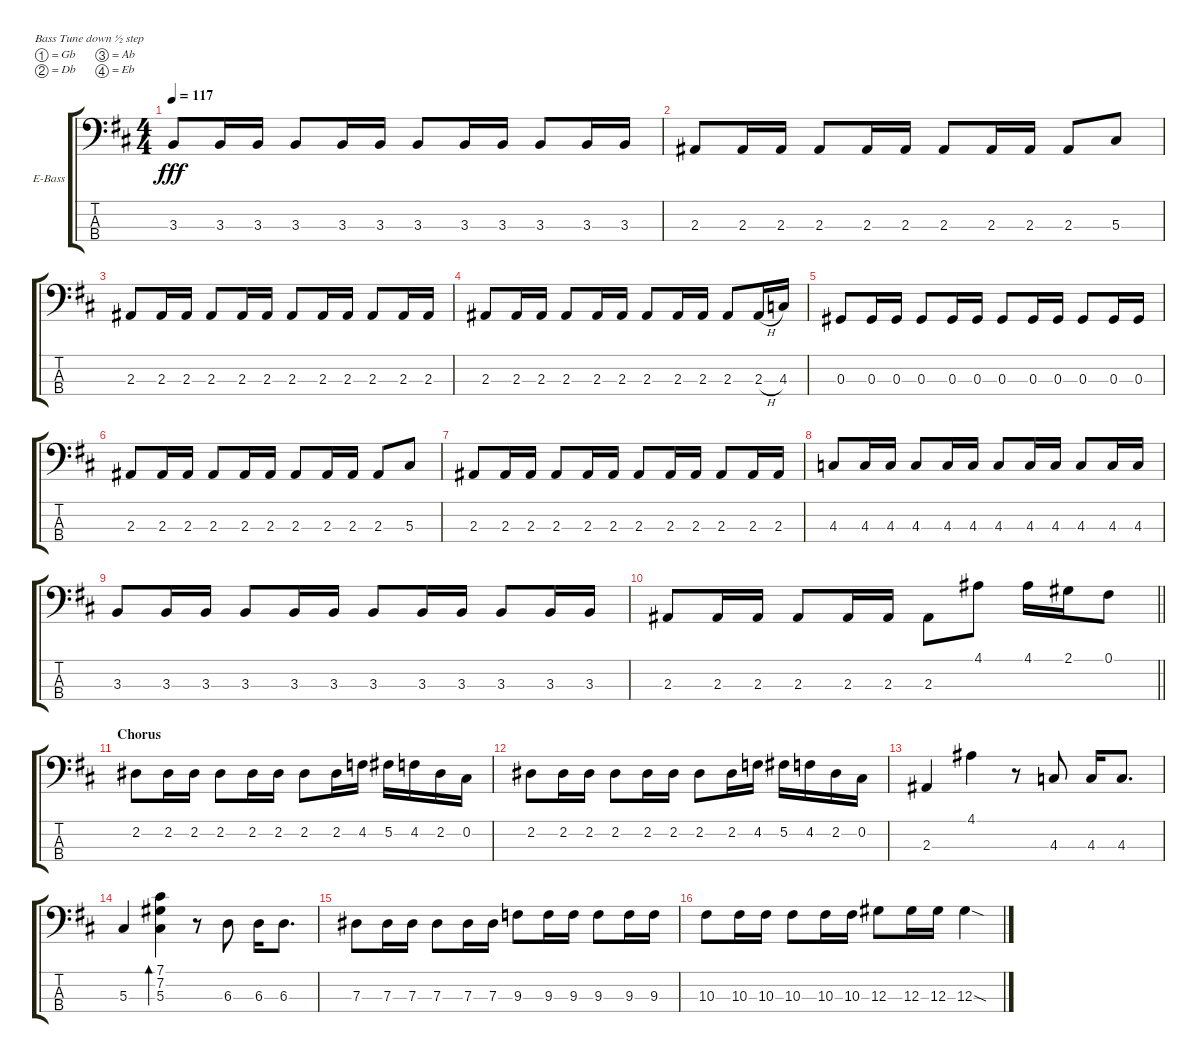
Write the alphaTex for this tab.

\bracketExtendMode groupsimilarinstruments
\firstSystemTrackNameOrientation horizontal
\otherSystemsTrackNameOrientation horizontal
\track ("Бас" "E-Bass") {instrument electricbassfinger}
\staff {score tabs}
\tuning (Gb2 Db2 Ab1 Eb1)
\ts (4 4)
\tempo 117
\clef f4
\ks d
3.3.8{dy fff} 3.3.16 3.3.16 3.3.8 3.3.16 3.3.16 3.3.8 3.3.16 3.3.16 3.3.8 3.3.16 3.3.16 |
2.3.8 2.3.16 2.3.16 2.3.8 2.3.16 2.3.16 2.3.8 2.3.16 2.3.16 2.3.8 5.3.8 |
2.3.8 2.3.16 2.3.16 2.3.8 2.3.16 2.3.16 2.3.8 2.3.16 2.3.16 2.3.8 2.3.16 2.3.16 |
2.3.8 2.3.16 2.3.16 2.3.8 2.3.16 2.3.16 2.3.8 2.3.16 2.3.16 2.3.8 2.3{h}.16 4.3.16 |
0.3.8 0.3.16 0.3.16 0.3.8 0.3.16 0.3.16 0.3.8 0.3.16 0.3.16 0.3.8 0.3.16 0.3.16 |
2.3.8 2.3.16 2.3.16 2.3.8 2.3.16 2.3.16 2.3.8 2.3.16 2.3.16 2.3.8 5.3.8 |
2.3.8 2.3.16 2.3.16 2.3.8 2.3.16 2.3.16 2.3.8 2.3.16 2.3.16 2.3.8 2.3.16 2.3.16 |
4.3.8 4.3.16 4.3.16 4.3.8 4.3.16 4.3.16 4.3.8 4.3.16 4.3.16 4.3.8 4.3.16 4.3.16 |
3.3.8 3.3.16 3.3.16 3.3.8 3.3.16 3.3.16 3.3.8 3.3.16 3.3.16 3.3.8 3.3.16 3.3.16 |
\barLineRight lightlight
2.3.8 2.3.16 2.3.16 2.3.8 2.3.16 2.3.16 2.3.8 4.1.8 4.1.16 2.1.16 0.1.8 |
\section ("" "Chorus")
2.2.8 2.2.16 2.2.16 2.2.8 2.2.16 2.2.16 2.2.8 2.2.16 4.2.16 5.2.16 4.2.16 2.2.16 0.2.16 |
2.2.8 2.2.16 2.2.16 2.2.8 2.2.16 2.2.16 2.2.8 2.2.16 4.2.16 5.2.16 4.2.16 2.2.16 0.2.16 |
2.3.4 4.1.4 r.8 4.3.8 4.3.16 4.3.8{d} |
5.3.4 (7.1 7.2 5.3).4{bd 120} r.8 6.3.8 6.3.16 6.3.8{d} |
7.3.8 7.3.16 7.3.16 7.3.8 7.3.16 7.3.16 9.3.8 9.3.16 9.3.16 9.3.8 9.3.16 9.3.16 |
10.3.8 10.3.16 10.3.16 10.3.8 10.3.16 10.3.16 12.3.8 12.3.16 12.3.16 12.3{sod}.4
